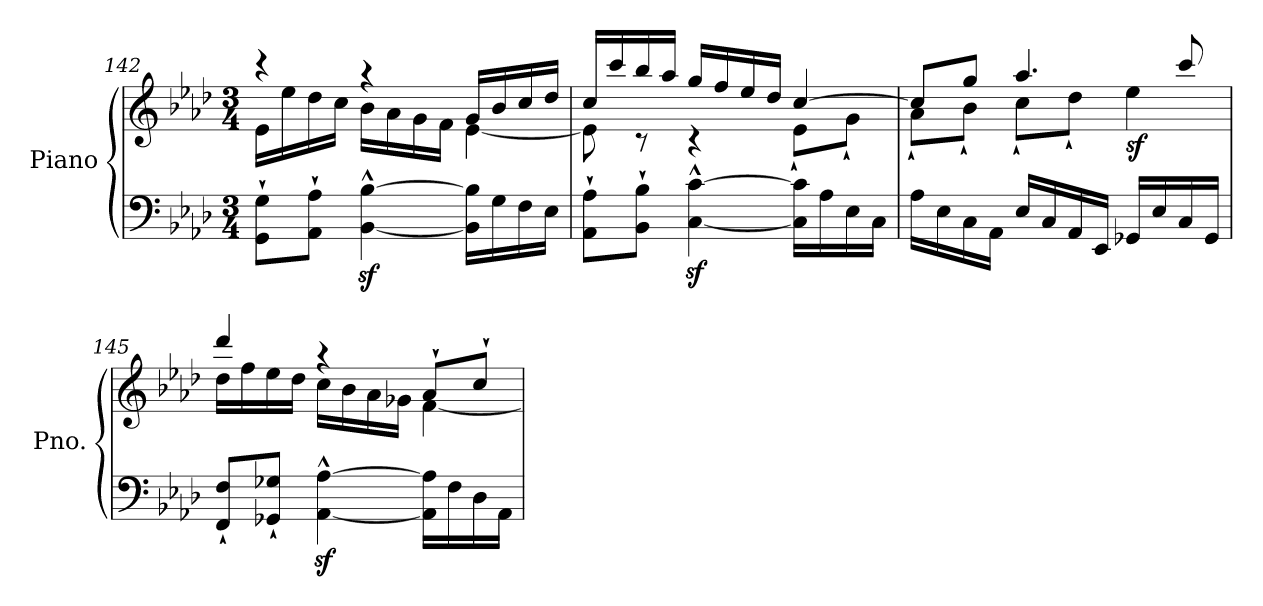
**kern	**kern	**dynam
*part1	*part1	*part1
*staff2	*staff1	*staff1/2
*I"Piano	*	*
*I'Pno.	*	*
*clefF4	*clefG2	*
*k[b-e-a-d-]	*k[b-e-a-d-]	*
*M3/4	*M3/4	*
=142	=142	=142
*	*^	*
8GG\` 8G\`L	4r	16e-\LL	.
.	.	16ee-\	.
8AA-\` 8A-\`J	.	16dd-\	.
.	.	16cc\JJ	.
[4BB-\z<^^ [4B-\z<^^	4r	16b-\LL	.
.	.	16a-\	.
.	.	16g\	.
.	.	16f\JJ	.
16BB-\] 16B-\]LL	16g/LL	[4e-\	.
16G\	16b-/	.	.
16F\	16cc/	.	.
16E-\JJ	16dd-/JJ	.	.
!!LO:LB:g=z	!!
=143	=143	=143	=143
8AA-\` 8A-\`L	16cc/LL	8e-\]	.
.	16ccc/	.	.
8BB-\` 8B-\`J	16bb-/	8r	.
.	16aa-/JJ	.	.
[4C\z<^^ [4c\z<^^	16gg/LL	4r	.
.	16ff/	.	.
.	16ee-/	.	.
.	16dd-/JJ	.	.
16C\] 16c\]LL	[4cc/	8e-`\L	.
16A-\	.	.	.
16E-\	.	8g`\J	.
16C\JJ	.	.	.
=144	=144	=144	=144
16A-\LL	8cc/L]	8a-`\L	.
16E-\	.	.	.
16C\	8gg/J	8b-`\J	.
16AA-\JJ	.	.	.
16E-/LL	4.aa-/	8cc`\L	.
16C/	.	.	.
16AA-/	.	8dd-`\J	.
16EE-/JJ	.	.	.
!	!	!	!LO:DY:b
16GG-X/LL	.	4ee-\	sf
16E-/	.	.	.
16C/	8ccc/	.	.
16GG-/JJ	.	.	.
!!LO:LB:g=z	!!
=145	=145	=145	=145
8FF/` 8F/`L	4ddd-/	16dd-\LL	.
.	.	16ff\	.
8GG-X/` 8G-X/`J	.	16ee-\	.
.	.	16dd-\JJ	.
[4AA-\z<^^ [4A-\z<^^	4r	16cc\LL	.
.	.	16b-\	.
.	.	16a-\	.
.	.	16g-X\JJ	.
16AA-\] 16A-\]LL	8a-`/L	[4f\	.
16F\	.	.	.
16D-\	8cc`/J	.	.
16AA-\JJ	.	.	.
*	*v	*v	*
=	=	=
*-	*-	*-
